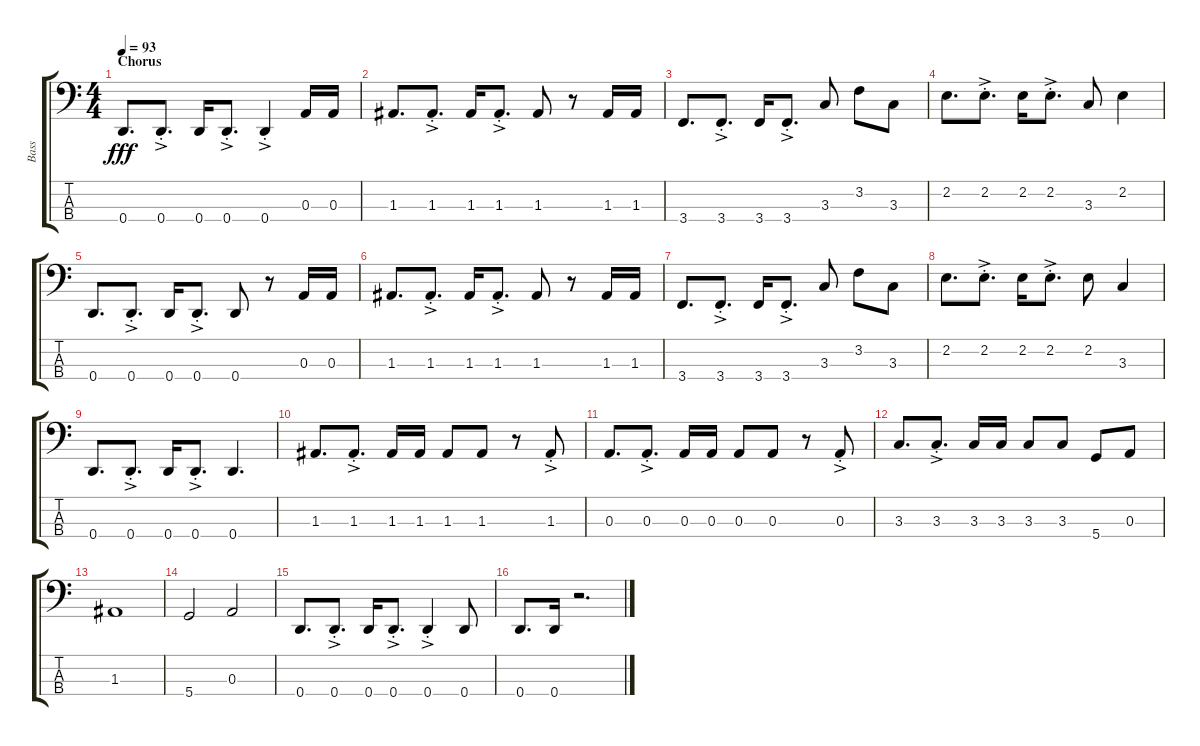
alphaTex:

\track ("Bass" "Bass") {instrument fretlessbass}
\staff {score tabs}
\tuning (G2 D2 A1 D1) {hide}
\ts (4 4)
\section ("" "Chorus")
\tempo 93
\clef f4
\ks c
0.4.8{d dy fff} 0.4{ac st}.8{d} 0.4.16 0.4{ac st}.8{d} 0.4{ac st}.4 0.3.16 0.3.16 |
1.3.8{d} 1.3{ac st}.8{d} 1.3.16 1.3{ac st}.8{d} 1.3.8 r.8 1.3.16 1.3.16 |
3.4.8{d} 3.4{ac st}.8{d} 3.4.16 3.4{ac st}.8{d} 3.3.8 3.2.8 3.3.8 |
2.2.8{d} 2.2{ac st}.8{d} 2.2.16 2.2{ac st}.8{d} 3.3.8 2.2.4 |
0.4.8{d} 0.4{ac st}.8{d} 0.4.16 0.4{ac st}.8{d} 0.4.8 r.8 0.3.16 0.3.16 |
1.3.8{d} 1.3{ac st}.8{d} 1.3.16 1.3{ac st}.8{d} 1.3.8 r.8 1.3.16 1.3.16 |
3.4.8{d} 3.4{ac st}.8{d} 3.4.16 3.4{ac st}.8{d} 3.3.8 3.2.8 3.3.8 |
2.2.8{d} 2.2{ac st}.8{d} 2.2.16 2.2{ac st}.8{d} 2.2.8 3.3.4 |
0.4.8{d} 0.4{ac st}.8{d} 0.4.16 0.4{ac st}.8{d} 0.4.4{d} |
1.3.8{d} 1.3{ac st}.8{d} 1.3.16 1.3.16 1.3.8 1.3.8 r.8 1.3{ac st}.8 |
0.3.8{d} 0.3{ac st}.8{d} 0.3.16 0.3.16 0.3.8 0.3.8 r.8 0.3{ac st}.8 |
3.3.8{d} 3.3{ac st}.8{d} 3.3.16 3.3.16 3.3.8 3.3.8 5.4.8 0.3.8 |
1.3.1 |
5.4.2 0.3.2 |
0.4.8{d} 0.4{ac st}.8{d} 0.4.16 0.4{ac st}.8{d} 0.4{ac st}.4 0.4.8 |
0.4.8{d} 0.4.16 r.2{d}
